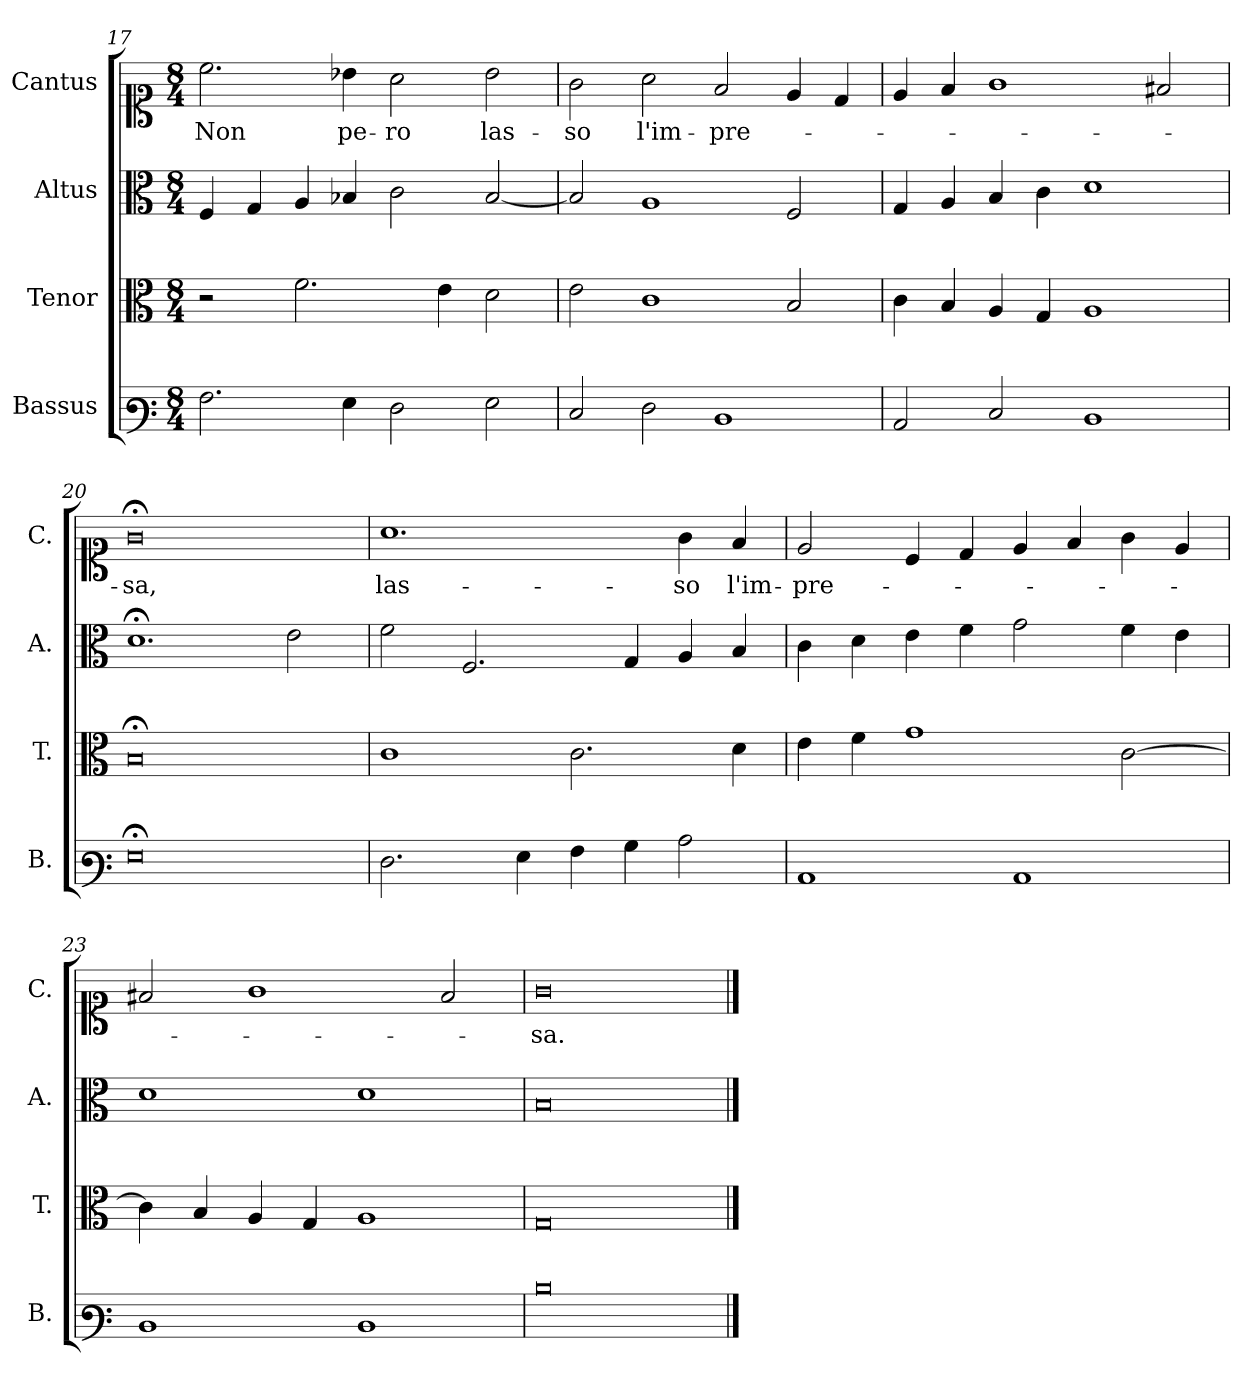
**kern	**kern	**kern	**kern	**text
*part4	*part3	*part2	*part1	*part1
*staff4	*staff3	*staff2	*staff1	*staff1
*I"Bassus	*I"Tenor	*I"Altus	*I"Cantus	*
*I'B.	*I'T.	*I'A.	*I'C.	*
*clefF3	*clefC3	*clefC3	*clefC1	*
*k[]	*k[]	*k[]	*k[]	*
*M8/4	*M8/4	*M8/4	*M8/4	*
=17	=17	=17	=17	=17
!	!	!	!	!LO:LY:b
2.A\	2r	4F/	2.cc\	Non
.	.	4G/	.	.
.	2.f\	4A/	.	.
!	!	!	!	!LO:LY:b
4G\	.	4B-X/	4b-X\	pe-
!	!	!	!	!LO:LY:b
2F\	.	2c\	2a\	-ro
.	4e\	.	.	.
!	!	!	!	!LO:LY:b
2G\	2d\	[2B-/	2b-\	las-
=18	=18	=18	=18	=18
!	!	!	!	!LO:LY:b
2E/	2e\	2B-/]	2g\	-so
!	!	!	!	!LO:LY:b
2F\	1c	1A	2a\	l'im-
!	!	!	!	!LO:LY:b
1D	.	.	2f/	-pre-
.	2B/	2F/	4e/	.
.	.	.	4d/	.
=19	=19	=19	=19	=19
2C/	4c\	4G/	4e/	.
.	4B/	4A/	4f/	.
2E/	4A/	4B/	1g	.
.	4G/	4c\	.	.
1D	1A	1d	.	.
.	.	.	2f#X/	.
!!LO:LB:g=z
=20	=20	=20	=20	=20
!	!	!	!	!LO:LY:b
0G;<	0B;<	1.d;<	0g;<	-sa,
.	.	2e\	.	.
=21	=21	=21	=21	=21
!	!	!	!	!LO:LY:b
2.F\	1c	2f\	1.a	las-
.	.	2.F/	.	.
4G\	.	.	.	.
4A\	2.c\	.	.	.
4B\	.	4G/	.	.
!	!	!	!	!LO:LY:b
2c\	.	4A/	4g\	-so
!	!	!	!	!LO:LY:b
.	4d\	4B/	4f/	l'im-
=22	=22	=22	=22	=22
!	!	!	!	!LO:LY:b
1C	4e\	4c\	2e/	-pre-
.	4f\	4d\	.	.
.	1g	4e\	4c/	.
.	.	4f\	4d/	.
1C	.	2g\	4e/	.
.	.	.	4f/	.
.	[2c\	4f\	4g\	.
.	.	4e\	4e/	.
=23	=23	=23	=23	=23
1D	4c\]	1d	2f#X/	.
.	4B/	.	.	.
.	4A/	.	1g	.
.	4G/	.	.	.
1D	1A	1d	.	.
.	.	.	2f#/	.
=24	=24	=24	=24	=24
!	!	!	!	!LO:LY:b
0d	0G	0B	0g	-sa.
==	==	==	==	==
*-	*-	*-	*-	*-
